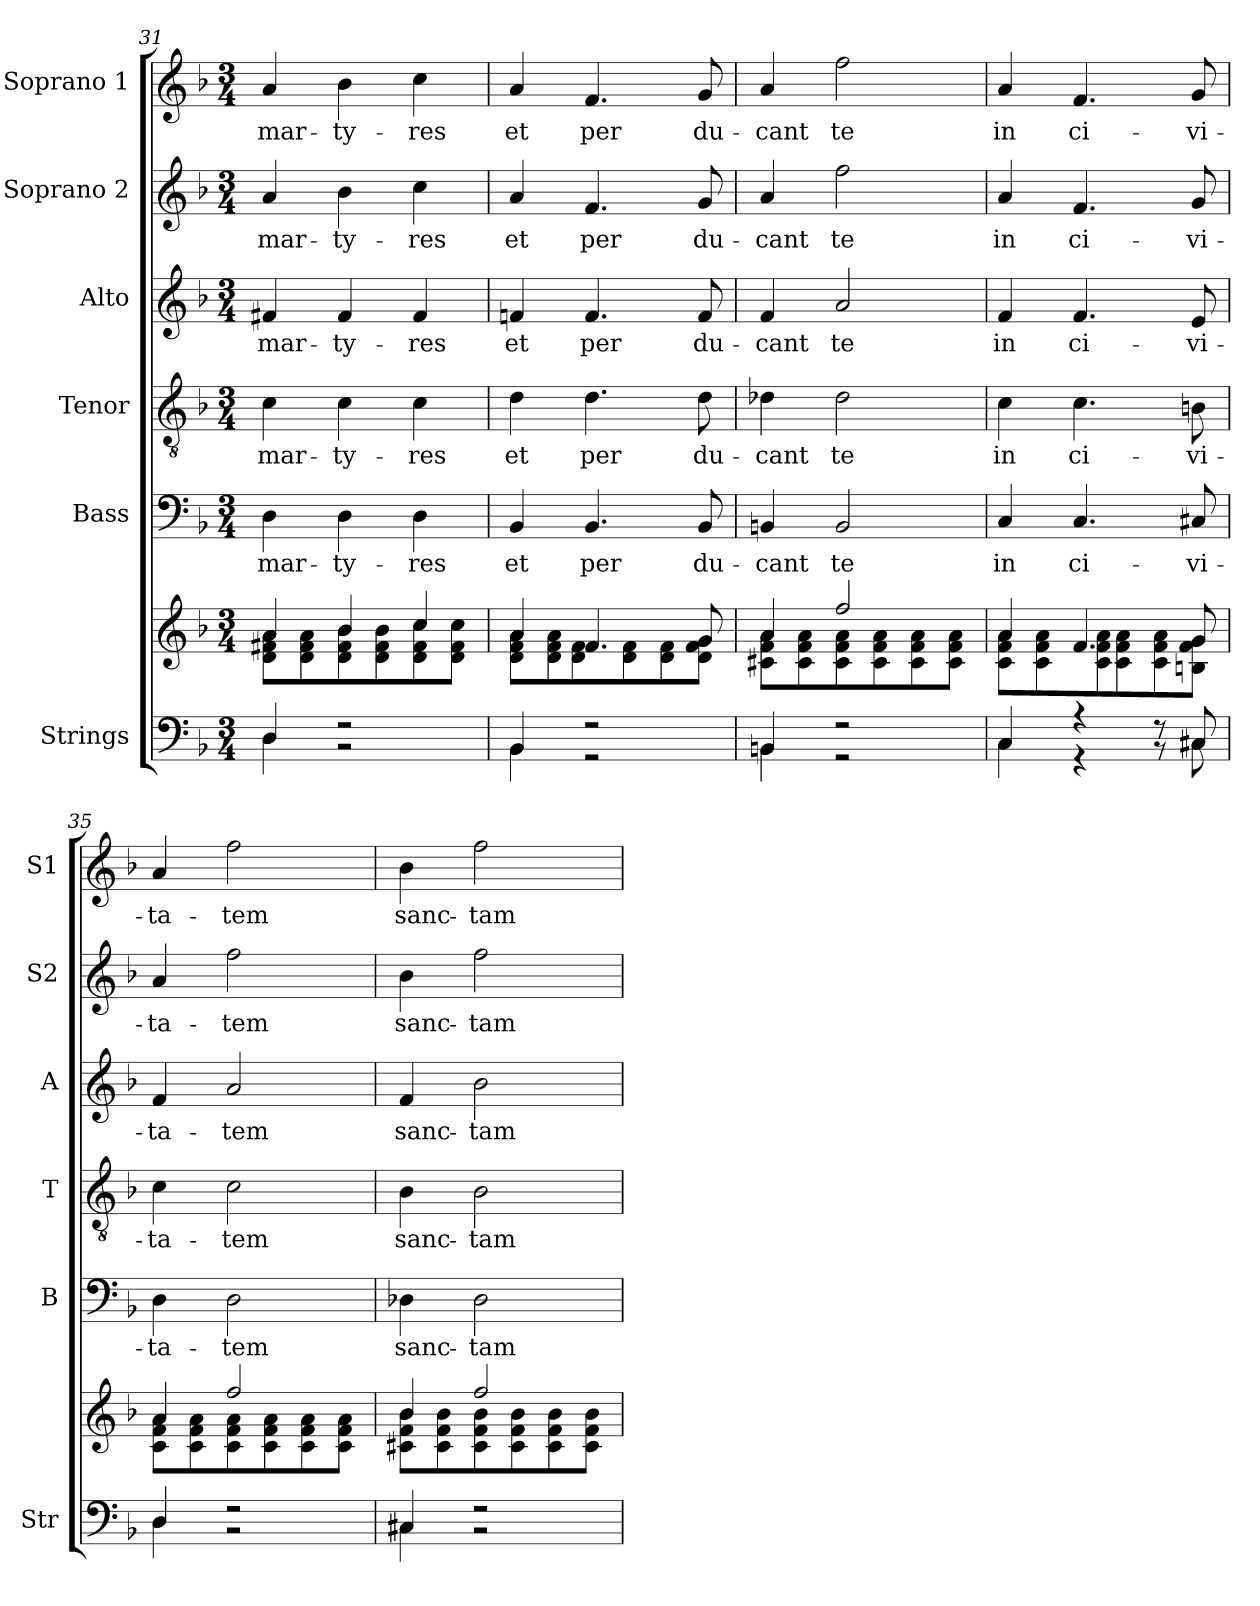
**kern	**kern	**kern	**text	**kern	**text	**kern	**text	**kern	**text	**kern	**text
*part6	*part6	*part5	*part5	*part4	*part4	*part3	*part3	*part2	*part2	*part1	*part1
*staff7	*staff6	*staff5	*staff5	*staff4	*staff4	*staff3	*staff3	*staff2	*staff2	*staff1	*staff1
*I"Strings	*	*I"Bass	*	*I"Tenor	*	*I"Alto	*	*I"Soprano 2	*	*I"Soprano 1	*
*I'Str	*	*I'B	*	*I'T	*	*I'A	*	*I'S2	*	*I'S1	*
*clefF4	*clefG2	*clefF4	*	*clefGv2	*	*clefG2	*	*clefG2	*	*clefG2	*
*k[b-]	*k[b-]	*k[b-]	*	*k[b-]	*	*k[b-]	*	*k[b-]	*	*k[b-]	*
*F:	*F:	*F:	*	*F:	*	*F:	*	*F:	*	*F:	*
*M3/4	*M3/4	*M3/4	*	*M3/4	*	*M3/4	*	*M3/4	*	*M3/4	*
=31	=31	=31	=31	=31	=31	=31	=31	=31	=31	=31	=31
*^	*^	*	*	*	*	*	*	*	*	*	*
!	!	!	!	!	!LO:LY:b	!	!LO:LY:b	!	!LO:LY:b	!	!LO:LY:b	!	!LO:LY:b
4D/	4D\	4a/	8d\ 8f#X\ 8a\L	4D\	mar-	4c\	mar-	4f#X/	mar-	4a/	mar-	4a/	mar-
.	.	.	8d\ 8f#\ 8a\	.	.	.	.	.	.	.	.	.	.
!	!	!	!	!	!LO:LY:b	!	!LO:LY:b	!	!LO:LY:b	!	!LO:LY:b	!	!LO:LY:b
2r	2r	4b-/	8d\ 8f#\ 8b-\	4D\	-ty-	4c\	-ty-	4f#/	-ty-	4b-\	-ty-	4b-\	-ty-
.	.	.	8d\ 8f#\ 8b-\	.	.	.	.	.	.	.	.	.	.
!	!	!	!	!	!LO:LY:b	!	!LO:LY:b	!	!LO:LY:b	!	!LO:LY:b	!	!LO:LY:b
.	.	4cc/	8d\ 8f#\ 8cc\	4D\	-res	4c\	-res	4f#/	-res	4cc\	-res	4cc\	-res
.	.	.	8d\ 8f#\ 8cc\J	.	.	.	.	.	.	.	.	.	.
=32	=32	=32	=32	=32	=32	=32	=32	=32	=32	=32	=32	=32	=32
!	!	!	!	!	!LO:LY:b	!	!LO:LY:b	!	!LO:LY:b	!	!LO:LY:b	!	!LO:LY:b
4BB-/	4BB-\	4a/	8d\ 8f\ 8a\L	4BB-/	et	4d\	et	4fni/	et	4a/	et	4a/	et
.	.	.	8d\ 8f\ 8a\	.	.	.	.	.	.	.	.	.	.
!	!	!	!	!	!LO:LY:b	!	!LO:LY:b	!	!LO:LY:b	!	!LO:LY:b	!	!LO:LY:b
2r	2r	4.f/	8d\ 8f\	4.BB-/	per	4.d\	per	4.f/	per	4.f/	per	4.f/	per
.	.	.	8d\ 8f\	.	.	.	.	.	.	.	.	.	.
.	.	.	8d\ 8f\	.	.	.	.	.	.	.	.	.	.
!	!	!	!	!	!LO:LY:b	!	!LO:LY:b	!	!LO:LY:b	!	!LO:LY:b	!	!LO:LY:b
.	.	8g/	8d\ 8f\ 8g\J	8BB-/	du-	8d\	du-	8f/	du-	8g/	du-	8g/	du-
!!LO:PB:g=z
=33	=33	=33	=33	=33	=33	=33	=33	=33	=33	=33	=33	=33	=33
!	!	!	!	!	!LO:LY:b	!	!LO:LY:b	!	!LO:LY:b	!	!LO:LY:b	!	!LO:LY:b
4BBn/	4BB\	4a/	8c#X\ 8f\ 8a\L	4BBn/	-cant	4d-X\	-cant	4f/	-cant	4a/	-cant	4a/	-cant
.	.	.	8c#\ 8f\ 8a\	.	.	.	.	.	.	.	.	.	.
!	!	!	!	!	!LO:LY:b	!	!LO:LY:b	!	!LO:LY:b	!	!LO:LY:b	!	!LO:LY:b
2r	2r	2ff/	8c#\ 8f\ 8a\	2BB/	te	2d-\	te	2a/	te	2ff\	te	2ff\	te
.	.	.	8c#\ 8f\ 8a\	.	.	.	.	.	.	.	.	.	.
.	.	.	8c#\ 8f\ 8a\	.	.	.	.	.	.	.	.	.	.
.	.	.	8c#\ 8f\ 8a\J	.	.	.	.	.	.	.	.	.	.
=34	=34	=34	=34	=34	=34	=34	=34	=34	=34	=34	=34	=34	=34
!	!	!	!	!	!LO:LY:b	!	!LO:LY:b	!	!LO:LY:b	!	!LO:LY:b	!	!LO:LY:b
4C/	4C\	4a/	8c\ 8f\ 8a\L	4C/	in	4c\	in	4f/	in	4a/	in	4a/	in
.	.	.	8c\ 8f\ 8a\	.	.	.	.	.	.	.	.	.	.
!	!	!	!	!	!LO:LY:b	!	!LO:LY:b	!	!LO:LY:b	!	!LO:LY:b	!	!LO:LY:b
4r	4r	4.f/	8c\ 8f\ 8a\	4.C/	ci-	4.c\	ci-	4.f/	ci-	4.f/	ci-	4.f/	ci-
.	.	.	8c\ 8f\ 8a\	.	.	.	.	.	.	.	.	.	.
8r	8r	.	8c\ 8f\ 8a\	.	.	.	.	.	.	.	.	.	.
!	!	!	!	!	!LO:LY:b	!	!LO:LY:b	!	!LO:LY:b	!	!LO:LY:b	!	!LO:LY:b
8C#X/	8C#\	8g/	8Bn\ 8f\ 8g\J	8C#X/	-vi-	8Bn\	-vi-	8e/	-vi-	8g/	-vi-	8g/	-vi-
=35	=35	=35	=35	=35	=35	=35	=35	=35	=35	=35	=35	=35	=35
!	!	!	!	!	!LO:LY:b	!	!LO:LY:b	!	!LO:LY:b	!	!LO:LY:b	!	!LO:LY:b
4D/	4D\	4a/	8c\ 8f\ 8a\L	4D\	-ta-	4c\	-ta-	4f/	-ta-	4a/	-ta-	4a/	-ta-
.	.	.	8c\ 8f\ 8a\	.	.	.	.	.	.	.	.	.	.
!	!	!	!	!	!LO:LY:b	!	!LO:LY:b	!	!LO:LY:b	!	!LO:LY:b	!	!LO:LY:b
2r	2r	2ff/	8c\ 8f\ 8a\	2D\	-tem	2c\	-tem	2a/	-tem	2ff\	-tem	2ff\	-tem
.	.	.	8c\ 8f\ 8a\	.	.	.	.	.	.	.	.	.	.
.	.	.	8c\ 8f\ 8a\	.	.	.	.	.	.	.	.	.	.
.	.	.	8c\ 8f\ 8a\J	.	.	.	.	.	.	.	.	.	.
=36	=36	=36	=36	=36	=36	=36	=36	=36	=36	=36	=36	=36	=36
!	!	!	!	!	!LO:LY:b	!	!LO:LY:b	!	!LO:LY:b	!	!LO:LY:b	!	!LO:LY:b
4C#X/	4C#\	4b-/	8c#X\ 8f\ 8b-\L	4D-X\	sanc-	4B-i\	sanc-	4f/	sanc-	4b-i\	sanc-	4b-i\	sanc-
.	.	.	8c#\ 8f\ 8b-\	.	.	.	.	.	.	.	.	.	.
!	!	!	!	!	!LO:LY:b	!	!LO:LY:b	!	!LO:LY:b	!	!LO:LY:b	!	!LO:LY:b
2r	2r	2ff/	8c#\ 8f\ 8b-\	2D-\	-tam	2B-\	-tam	2b-\	-tam	2ff\	-tam	2ff\	-tam
.	.	.	8c#\ 8f\ 8b-\	.	.	.	.	.	.	.	.	.	.
.	.	.	8c#\ 8f\ 8b-\	.	.	.	.	.	.	.	.	.	.
.	.	.	8c#\ 8f\ 8b-\J	.	.	.	.	.	.	.	.	.	.
*v	*v	*	*	*	*	*	*	*	*	*	*	*	*
*	*v	*v	*	*	*	*	*	*	*	*	*	*
=	=	=	=	=	=	=	=	=	=	=	=
*-	*-	*-	*-	*-	*-	*-	*-	*-	*-	*-	*-
